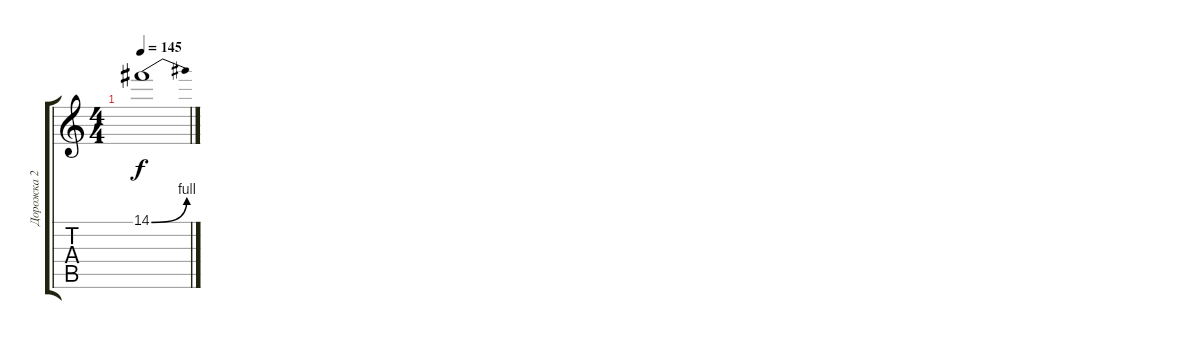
\track ("Дорожка 2" "Дорожка 2") {instrument electricguitarclean}
\staff {score tabs}
\tuning (E4 B3 G3 D3 A2 E2) {hide}
\ts (4 4)
\tempo 145
\clef g2
\ks c
14.1{be (bend 0 0 60 4)}.1{dy f}
